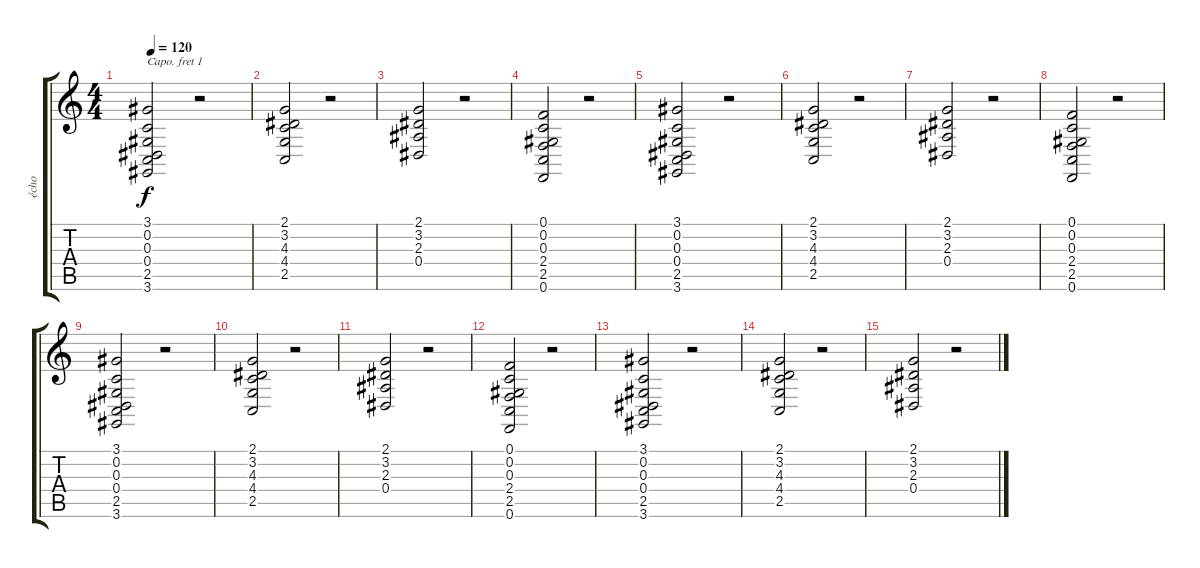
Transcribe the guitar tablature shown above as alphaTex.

\track ("écho" "écho") {instrument pad4choir}
\staff {score tabs}
\capo 1
\tuning (E4 B3 G3 D3 A2 E2) {hide}
\ts (4 4)
\tempo 120
\clef g2
\ks c
(3.1 0.2 0.3 0.4 2.5 3.6).2{dy f} r.2 |
(2.1 3.2 4.3 4.4 2.5).2 r.2 |
(2.1 3.2 2.3 0.4).2 r.2 |
(0.1 0.2 0.3 2.4 2.5 0.6).2 r.2 |
(3.1 0.2 0.3 0.4 2.5 3.6).2 r.2 |
(2.1 3.2 4.3 4.4 2.5).2 r.2 |
(2.1 3.2 2.3 0.4).2 r.2 |
(0.1 0.2 0.3 2.4 2.5 0.6).2 r.2 |
(3.1 0.2 0.3 0.4 2.5 3.6).2 r.2 |
(2.1 3.2 4.3 4.4 2.5).2 r.2 |
(2.1 3.2 2.3 0.4).2 r.2 |
(0.1 0.2 0.3 2.4 2.5 0.6).2 r.2 |
(3.1 0.2 0.3 0.4 2.5 3.6).2 r.2 |
(2.1 3.2 4.3 4.4 2.5).2 r.2 |
(2.1 3.2 2.3 0.4).2 r.2
